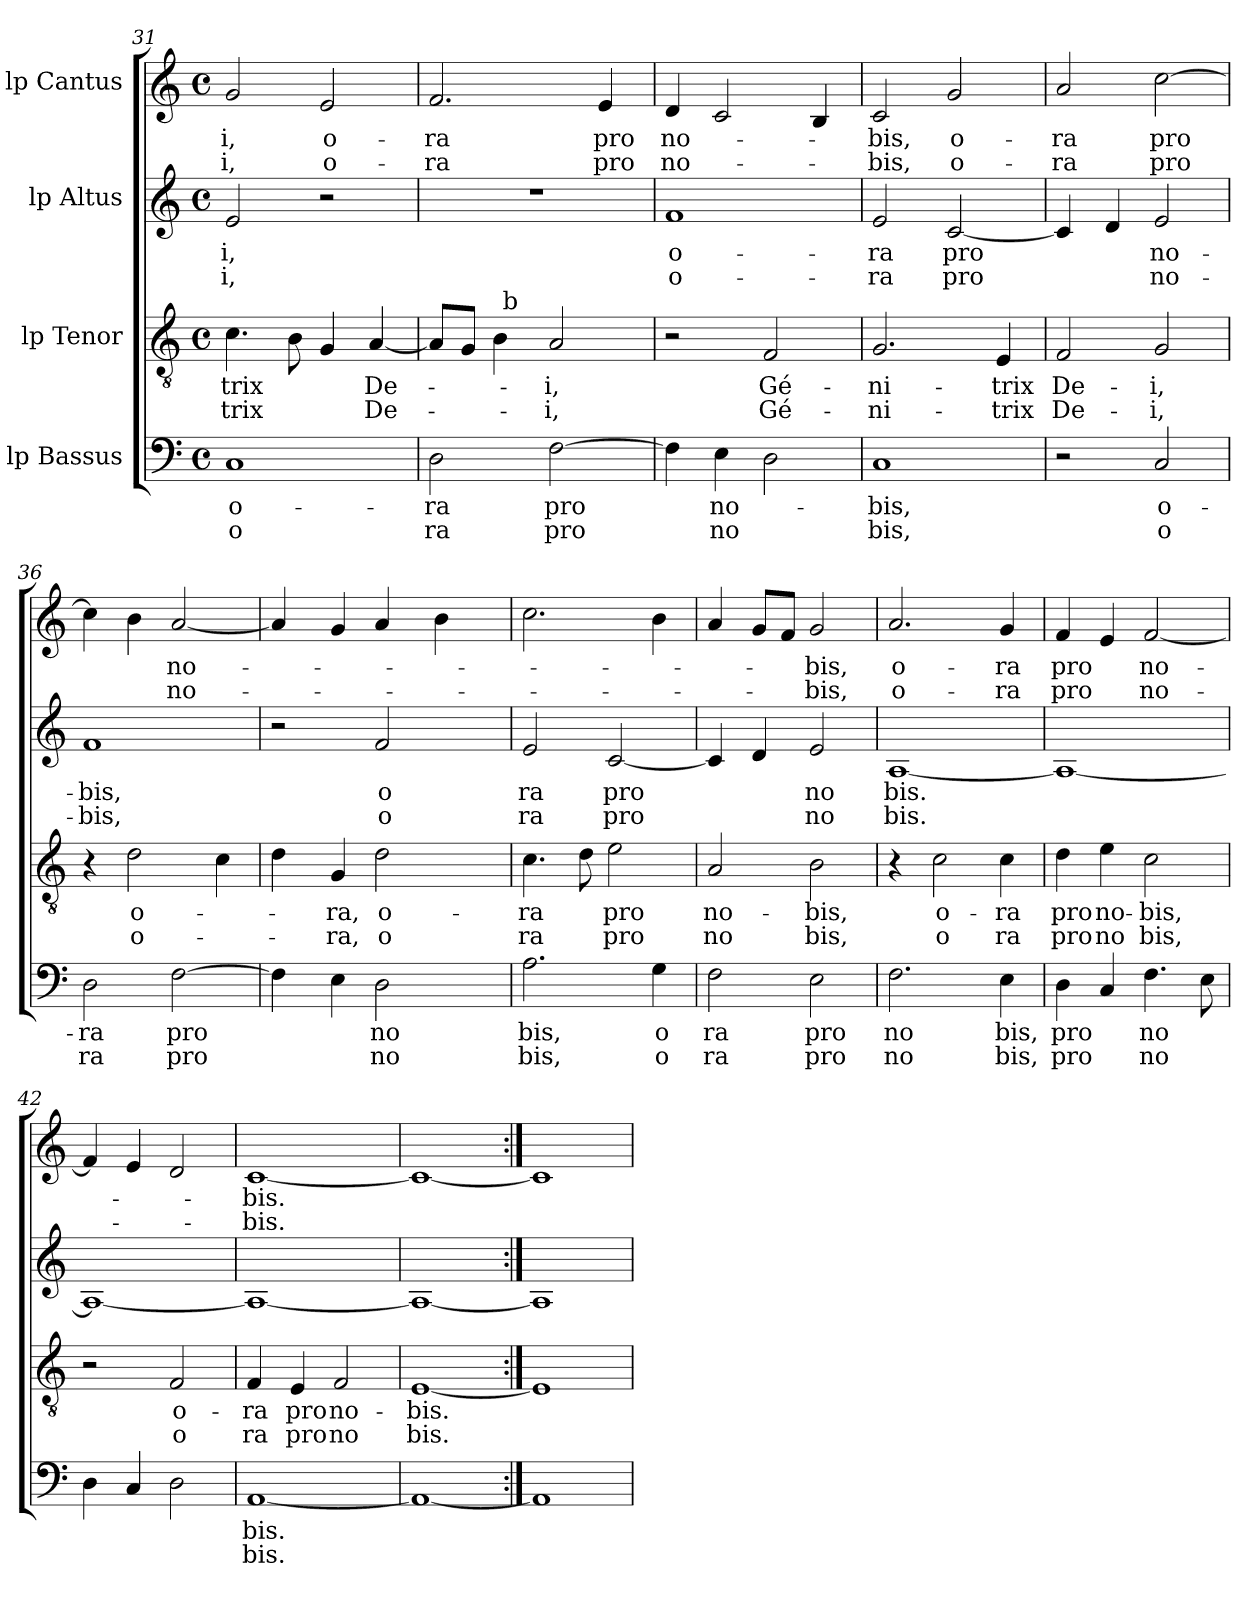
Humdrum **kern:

**kern	**text	**text	**kern	**text	**text	**kern	**text	**text	**kern	**text	**text
*part4	*part4	*part4	*part3	*part3	*part3	*part2	*part2	*part2	*part1	*part1	*part1
*staff4	*staff4	*staff4	*staff3	*staff3	*staff3	*staff2	*staff2	*staff2	*staff1	*staff1	*staff1
*I"lp Bassus	*	*	*I"lp Tenor	*	*	*I"lp Altus	*	*	*I"lp Cantus	*	*
*clefF4	*	*	*clefGv2	*	*	*clefG2	*	*	*clefG2	*	*
*M4/4	*	*	*M4/4	*	*	*M4/4	*	*	*M4/4	*	*
*met(c)	*	*	*met(c)	*	*	*met(c)	*	*	*met(c)	*	*
=31	=31	=31	=31	=31	=31	=31	=31	=31	=31	=31	=31
!	!LO:LY:b:cj	!LO:LY:b:cj	!	!LO:LY:b	!LO:LY:b	!	!LO:LY:b:cj	!LO:LY:b:cj	!	!LO:LY:b:cj	!LO:LY:b:cj
1C	o-	-o	4.c\	-trix	trix	2e/	-i,	i,	2g/	-i,	i,
.	.	.	8B\	.	.	.	.	.	.	.	.
!	!	!	!	!	!	!	!	!	!	!LO:LY:b:cj	!LO:LY:b:cj
.	.	.	4G/	.	.	2r	.	.	2e/	o-	-o-
!	!	!	!	!LO:LY:b:cj	!LO:LY:b:cj	!	!	!	!	!	!
.	.	.	[<4A/	De-	-De-	.	.	.	.	.	.
=32	=32	=32	=32	=32	=32	=32	=32	=32	=32	=32	=32
!	!LO:LY:b:cj	!LO:LY:b:cj	!	!	!	!	!	!	!	!LO:LY:b:cj	!LO:LY:b:cj
*	*	*	*^	*	*	*	*	*	*	*	*
2D\	ra	ra	8A/L]	4ryy	.	.	1r	.	.	2.f/	-ra	ra
.	.	.	8G/J	.	.	.	.	.	.	.	.	.
.	.	.	4B\	64ryy	.	.	.	.	.	.	.	.
!	!	!	!	!LO:TX:a:t=b	!	!	!	!	!	!	!	!
.	.	.	.	2ryy	.	.	.	.	.	.	.	.
!	!LO:LY:b:cj	!LO:LY:b:cj	!	!	!LO:LY:b:cj	!LO:LY:b:cj	!	!	!	!	!	!
[>2F\	pro	pro	2A/	.	-i,	i,	.	.	.	.	.	.
!	!	!	!	!	!	!	!	!	!	!	!LO:LY:b:cj	!LO:LY:b:cj
.	.	.	.	.	.	.	.	.	.	4e/	pro	pro
.	.	.	.	8...ryy	.	.	.	.	.	.	.	.
=33	=33	=33	=33	=33	=33	=33	=33	=33	=33	=33	=33	=33
!	!	!	!	!	!	!	!	!LO:LY:b:cj	!LO:LY:b:cj	!	!LO:LY:b:cj	!LO:LY:b:cj
*	*	*	*v	*v	*	*	*	*	*	*	*	*
4F\]	.	.	2r	.	.	1f	o-	-o-	4d/	no-	-no-
!	!LO:LY:b:cj	!LO:LY:b:cj	!	!	!	!	!	!	!	!	!
4E\	no-	-no	.	.	.	.	.	.	2c/	.	.
!	!	!	!	!LO:LY:b:cj	!LO:LY:b:cj	!	!	!	!	!	!
2D\	.	.	2F/	Gé-	-Gé-	.	.	.	.	.	.
.	.	.	.	.	.	.	.	.	4B/	.	.
=34	=34	=34	=34	=34	=34	=34	=34	=34	=34	=34	=34
!	!LO:LY:b:cj	!LO:LY:b:cj	!	!LO:LY:b:cj	!LO:LY:b:cj	!	!LO:LY:b:cj	!LO:LY:b:cj	!	!LO:LY:b:cj	!LO:LY:b:cj
1C	bis,	bis,	2.G/	-ni-	-ni-	2e/	-ra	ra	2c/	-bis,	bis,
!	!	!	!	!	!	!	!LO:LY:b	!LO:LY:b	!	!LO:LY:b:cj	!LO:LY:b:cj
.	.	.	.	.	.	[<2c/	pro	pro	2g/	o-	-o-
!	!	!	!	!LO:LY:b:cj	!LO:LY:b:cj	!	!	!	!	!	!
.	.	.	4E/	-trix	trix	.	.	.	.	.	.
=35	=35	=35	=35	=35	=35	=35	=35	=35	=35	=35	=35
!	!	!	!	!LO:LY:b:cj	!LO:LY:b:cj	!	!	!	!	!LO:LY:b:cj	!LO:LY:b:cj
2r	.	.	2F/	De-	-De-	4c/]	.	.	2a/	-ra	ra
.	.	.	.	.	.	4d/	.	.	.	.	.
!	!LO:LY:b:cj	!LO:LY:b:cj	!	!LO:LY:b:cj	!LO:LY:b:cj	!	!LO:LY:b:cj	!LO:LY:b:cj	!	!LO:LY:b	!LO:LY:b
2C/	o-	-o	2G/	-i,	i,	2e/	no-	-no-	[>2cc\	pro	pro
=36	=36	=36	=36	=36	=36	=36	=36	=36	=36	=36	=36
!	!LO:LY:b:cj	!LO:LY:b:cj	!	!	!	!	!LO:LY:b:cj	!LO:LY:b:cj	!	!	!
2D\	ra	ra	4r	.	.	1f	-bis,	bis,	4cc\]	.	.
!	!	!	!	!LO:LY:b:cj	!LO:LY:b:cj	!	!	!	!	!	!
.	.	.	2d\	o-	-o-	.	.	.	4b\	.	.
!	!LO:LY:b	!LO:LY:b	!	!	!	!	!	!	!	!LO:LY:b:cj	!LO:LY:b:cj
[>2F\	pro	pro	.	.	.	.	.	.	[>2a/	no-	-no-
.	.	.	4c\	.	.	.	.	.	.	.	.
!!LO:LB:g=z
=37	=37	=37	=37	=37	=37	=37	=37	=37	=37	=37	=37
*^	*	*	*^	*	*	*^	*	*	*^	*	*
4F\]	64ryy	.	.	4d\	64ryy	.	.	2r	32.ryy	.	.	4a/]	32.ryy	.	.
.	2ryy	.	.	.	2ryy	.	.	.	.	.	.	.	.	.	.
.	.	.	.	.	.	.	.	.	2ryy	.	.	.	2ryy	.	.
!	!	!	!	!	!	!LO:LY:b:cj	!LO:LY:b:cj	!	!	!	!	!	!	!	!
4E\	.	.	.	4G/	.	-ra,	ra,	.	.	.	.	4g/	.	.	.
!	!	!LO:LY:b:cj	!LO:LY:b:cj	!	!	!LO:LY:b:cj	!LO:LY:b:cj	!	!	!LO:LY:b:cj	!LO:LY:b:cj	!	!	!	!
2D\	.	no	no	2d\	.	o-	-o	2f/	.	o	o	4a/	.	.	.
.	4ryy	.	.	.	4ryy	.	.	.	.	.	.	.	.	.	.
.	.	.	.	.	.	.	.	.	4ryy	.	.	.	4ryy	.	.
.	.	.	.	.	.	.	.	.	.	.	.	4b\	.	.	.
.	8...ryy	.	.	.	8...ryy	.	.	.	.	.	.	.	.	.	.
.	.	.	.	.	.	.	.	.	8ryy	.	.	.	8ryy	.	.
.	.	.	.	.	.	.	.	.	16ryy	.	.	.	16ryy	.	.
.	.	.	.	.	.	.	.	.	64ryy	.	.	.	64ryy	.	.
=38	=38	=38	=38	=38	=38	=38	=38	=38	=38	=38	=38	=38	=38	=38	=38
!	!	!LO:LY:b:cj	!LO:LY:b:cj	!	!	!LO:LY:b:cj	!LO:LY:b:cj	!	!	!LO:LY:b:cj	!LO:LY:b:cj	!	!	!	!
*v	*v	*	*	*	*	*	*	*v	*v	*	*	*v	*v	*	*
*	*	*	*v	*v	*	*	*	*	*	*	*	*
2.A\	bis,	bis,	4.c\	ra	ra	2e/	ra	ra	2.cc\	.	.
.	.	.	8d\	.	.	.	.	.	.	.	.
!	!	!	!	!LO:LY:b:cj	!LO:LY:b:cj	!	!LO:LY:b	!LO:LY:b	!	!	!
.	.	.	2e\	pro	pro	[<2c/	pro	pro	.	.	.
!	!LO:LY:b:cj	!LO:LY:b:cj	!	!	!	!	!	!	!	!	!
4G\	o	o	.	.	.	.	.	.	4b\	.	.
=39	=39	=39	=39	=39	=39	=39	=39	=39	=39	=39	=39
!	!LO:LY:b:cj	!LO:LY:b:cj	!	!LO:LY:b:cj	!LO:LY:b:cj	!	!	!	!	!	!
2F\	ra	ra	2A/	no-	-no	4c/]	.	.	4a/	.	.
.	.	.	.	.	.	4d/	.	.	8g/L	.	.
.	.	.	.	.	.	.	.	.	8f/J	.	.
!	!LO:LY:b:cj	!LO:LY:b:cj	!	!LO:LY:b:cj	!LO:LY:b:cj	!	!LO:LY:b:cj	!LO:LY:b:cj	!	!LO:LY:b:cj	!LO:LY:b:cj
2E\	pro	pro	2B\	bis,	bis,	2e/	no	no	2g/	-bis,	bis,
=40	=40	=40	=40	=40	=40	=40	=40	=40	=40	=40	=40
!	!LO:LY:b:cj	!LO:LY:b:cj	!	!	!	!	!LO:LY:b:cj	!LO:LY:b:cj	!	!LO:LY:b:cj	!LO:LY:b:cj
2.F\	no	no	4r	.	.	[<1A	bis.	bis.	2.a/	o-	-o-
!	!	!	!	!LO:LY:b:cj	!LO:LY:b:cj	!	!	!	!	!	!
.	.	.	2c\	o-	-o	.	.	.	.	.	.
!	!LO:LY:b:cj	!LO:LY:b:cj	!	!LO:LY:b:cj	!LO:LY:b:cj	!	!	!	!	!LO:LY:b:cj	!LO:LY:b:cj
4E\	bis,	bis,	4c\	ra	ra	.	.	.	4g/	-ra	ra
=41	=41	=41	=41	=41	=41	=41	=41	=41	=41	=41	=41
!	!LO:LY:b	!LO:LY:b	!	!LO:LY:b:cj	!LO:LY:b:cj	!	!	!	!	!LO:LY:b	!LO:LY:b
4D\	pro	pro	4d\	pro	pro	1A_<	.	.	4f/	pro	pro
!	!	!	!	!LO:LY:b:cj	!LO:LY:b:cj	!	!	!	!	!	!
4C/	.	.	4e\	no-	-no	.	.	.	4e/	.	.
!	!LO:LY:b:cj	!LO:LY:b:cj	!	!LO:LY:b:cj	!LO:LY:b:cj	!	!	!	!	!LO:LY:b:cj	!LO:LY:b:cj
4.F\	no	no	2c\	bis,	bis,	.	.	.	[<2f/	no-	-no-
8E\	.	.	.	.	.	.	.	.	.	.	.
=42	=42	=42	=42	=42	=42	=42	=42	=42	=42	=42	=42
4D\	.	.	2r	.	.	1A_<	.	.	4f/]	.	.
4C/	.	.	.	.	.	.	.	.	4e/	.	.
!	!	!	!	!LO:LY:b:cj	!LO:LY:b:cj	!	!	!	!	!	!
2D\	.	.	2F/	o-	-o	.	.	.	2d/	.	.
=43	=43	=43	=43	=43	=43	=43	=43	=43	=43	=43	=43
!	!LO:LY:b:cj	!LO:LY:b:cj	!	!LO:LY:b:cj	!LO:LY:b:cj	!	!	!	!	!LO:LY:b:cj	!LO:LY:b:cj
[<1AA	bis.	bis.	4F/	ra	ra	1A_<	.	.	[<1c	-bis.	bis.
!	!	!	!	!LO:LY:b:cj	!LO:LY:b:cj	!	!	!	!	!	!
.	.	.	4E/	pro	pro	.	.	.	.	.	.
!	!	!	!	!LO:LY:b:cj	!LO:LY:b:cj	!	!	!	!	!	!
.	.	.	2F/	no-	-no	.	.	.	.	.	.
=44	=44	=44	=44	=44	=44	=44	=44	=44	=44	=44	=44
!	!	!	!	!LO:LY:b:cj	!LO:LY:b:cj	!	!	!	!	!	!
1AA_	.	.	[1E	bis.	bis.	1A_	.	.	1c_	.	.
=45:|!	=45:|!	=45:|!	=45:|!	=45:|!	=45:|!	=45:|!	=45:|!	=45:|!	=45:|!	=45:|!	=45:|!
1AA]	.	.	1E]	.	.	1A]	.	.	1c]	.	.
=	=	=	=	=	=	=	=	=	=	=	=
*-	*-	*-	*-	*-	*-	*-	*-	*-	*-	*-	*-
